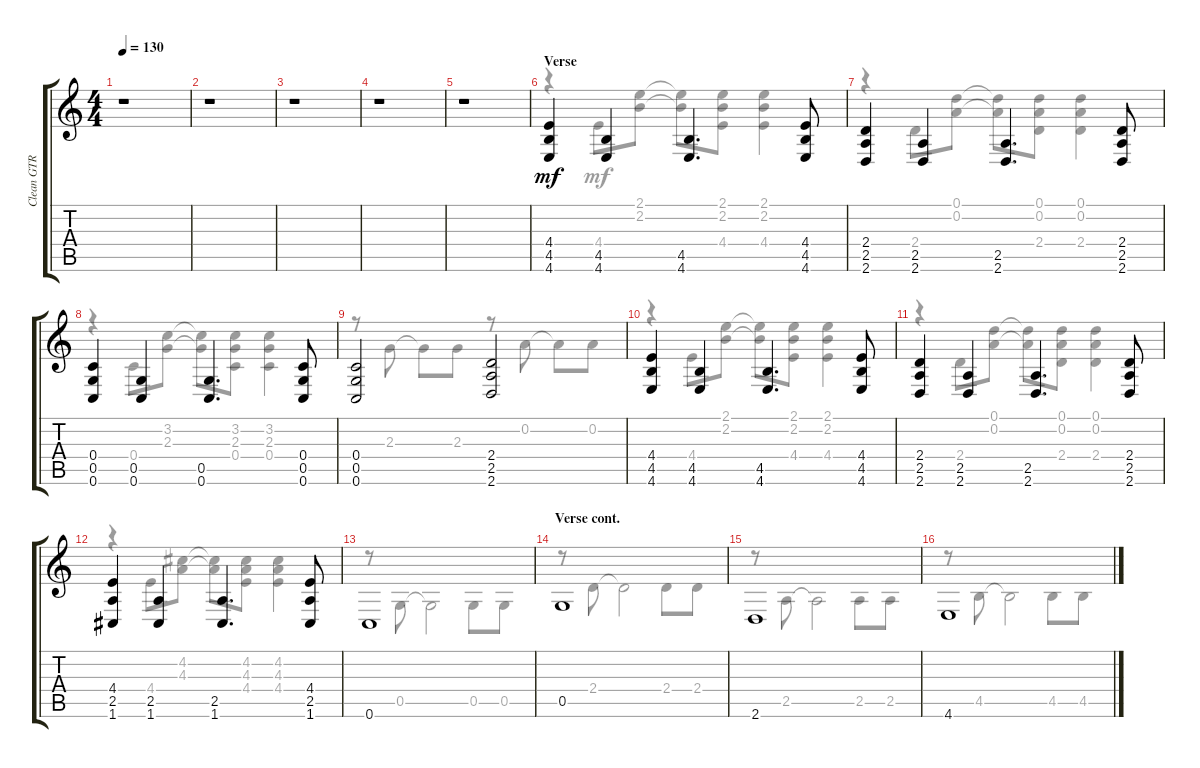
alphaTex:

\track ("Clean GTR" "Clean GTR") {instrument electricguitarclean}
\staff {score tabs}
\tuning (D4 A3 F3 C3 G2 C2) {hide}
\voice
\ts (4 4)
\tempo 130
\clef g2
\ks aminor
r.1{dy mf} |
r.1 |
r.1 |
r.1 |
r.1 |
\section ("" "Verse")
(4.4 4.5 4.6).4 (4.5 4.6).4 (4.5 4.6).4{d} (4.4 4.5 4.6).8 |
(2.4 2.5 2.6).4 (2.5 2.6).4 (2.5 2.6).4{d} (2.4 2.5 2.6).8 |
(0.4 0.5 0.6).4 (0.5 0.6).4 (0.5 0.6).4{d} (0.4 0.5 0.6).8 |
(0.4 0.5 0.6).2 (2.4 2.5 2.6).2 |
(4.4 4.5 4.6).4 (4.5 4.6).4 (4.5 4.6).4{d} (4.4 4.5 4.6).8 |
(2.4 2.5 2.6).4 (2.5 2.6).4 (2.5 2.6).4{d} (2.4 2.5 2.6).8 |
(4.4 2.5 1.6).4 (2.5 1.6).4 (2.5 1.6).4{d} (4.4 2.5 1.6).8 |
0.6.1 |
\section ("" "Verse cont.")
0.5.1 |
2.6.1 |
4.6.1
\voice
\clef g2
\ottava regular
\simile none
\ks aminor
|
|
|
|
|
r.4 4.4.8 (2.1 2.2).8 (2.1{t} 2.2{t}).8 (2.1 2.2 4.4).8 (2.1 2.2 4.4).4 |
r.4 2.4.8 (0.1 0.2).8 (0.1{t} 0.2{t}).8 (0.1 0.2 2.4).8 (0.1 0.2 2.4).4 |
r.4 0.4.8 (3.2 2.3).8 (3.2{t} 2.3{t}).8 (3.2 2.3 0.4).8 (3.2 2.3 0.4).4 |
r.8 2.3.8 2.3{t}.8 2.3.8 r.8 0.2.8 0.2{t}.8 0.2.8 |
r.4 4.4.8 (2.1 2.2).8 (2.1{t} 2.2{t}).8 (2.1 2.2 4.4).8 (2.1 2.2 4.4).4 |
r.4 2.4.8 (0.1 0.2).8 (0.1{t} 0.2{t}).8 (0.1 0.2 2.4).8 (0.1 0.2 2.4).4 |
r.4 4.4.8 (4.2 4.3).8 (4.2{t} 4.3{t}).8 (4.2 4.3 4.4).8 (4.2 4.3 4.4).4 |
r.8 0.5.8 0.5{t}.2 0.5.8 0.5.8 |
r.8 2.4.8 2.4{t}.2 2.4.8 2.4.8 |
r.8 2.5.8 2.5{t}.2 2.5.8 2.5.8 |
r.8 4.5.8 4.5{t}.2 4.5.8 4.5.8
